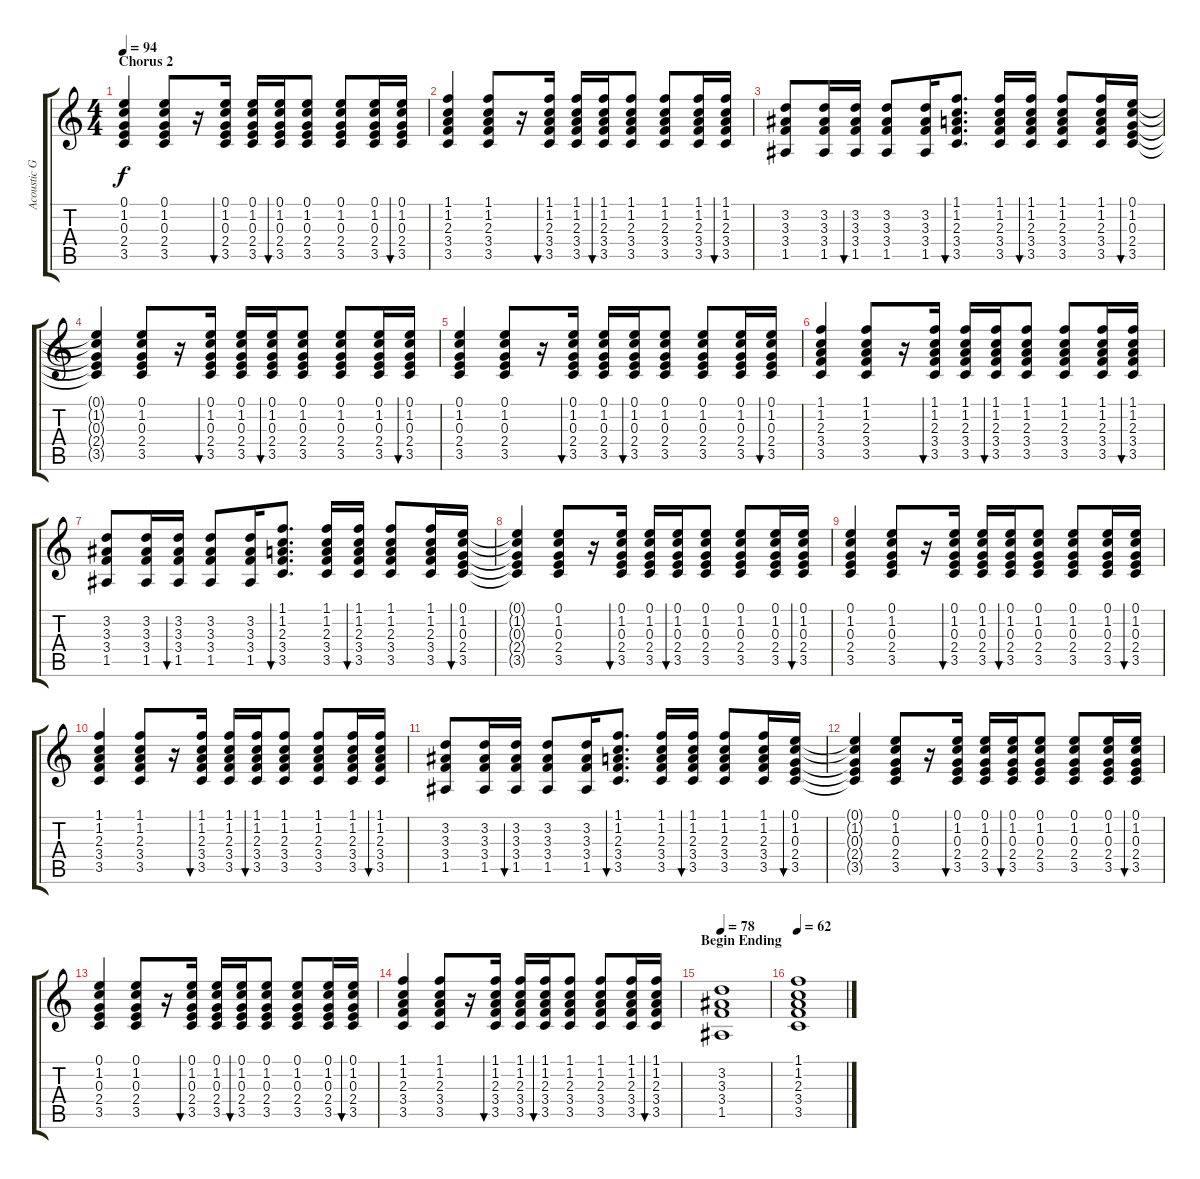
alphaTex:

\track ("Acoustic Guitar" "Acoustic G") {instrument acousticguitarsteel}
\staff {score tabs}
\tuning (E4 B3 G3 D3 A2 E2) {hide}
\ts (4 4)
\section ("" "Chorus 2")
\tempo 94
\clef g2
\ks c
(0.1 1.2 0.3 2.4 3.5).4{dy f} (0.1 1.2 0.3 2.4 3.5).8 r.16 (0.1 1.2 0.3 2.4 3.5).16{bu 120} (0.1 1.2 0.3 2.4 3.5).16 (0.1 1.2 0.3 2.4 3.5).16{bu 120} (0.1 1.2 0.3 2.4 3.5).8 (0.1 1.2 0.3 2.4 3.5).8 (0.1 1.2 0.3 2.4 3.5).16 (0.1 1.2 0.3 2.4 3.5).16{bu 120} |
(1.1 1.2 2.3 3.4 3.5).4 (1.1 1.2 2.3 3.4 3.5).8 r.16 (1.1 1.2 2.3 3.4 3.5).16{bu 120} (1.1 1.2 2.3 3.4 3.5).16 (1.1 1.2 2.3 3.4 3.5).16{bu 120} (1.1 1.2 2.3 3.4 3.5).8 (1.1 1.2 2.3 3.4 3.5).8 (1.1 1.2 2.3 3.4 3.5).16 (1.1 1.2 2.3 3.4 3.5).16{bu 120} |
(3.2 3.3 3.4 1.5).8 (3.2 3.3 3.4 1.5).16 (3.2 3.3 3.4 1.5).16{bu 120} (3.2 3.3 3.4 1.5).8 (3.2 3.3 3.4 1.5).16 (1.1 1.2 2.3 3.4 3.5).8{d bu 120} (1.1 1.2 2.3 3.4 3.5).16 (1.1 1.2 2.3 3.4 3.5).16{bu 120} (1.1 1.2 2.3 3.4 3.5).8 (1.1 1.2 2.3 3.4 3.5).16 (0.1 1.2 0.3 2.4 3.5).16{bu 120} |
(0.1{t} 1.2{t} 0.3{t} 2.4{t} 3.5{t}).4 (0.1 1.2 0.3 2.4 3.5).8 r.16 (0.1 1.2 0.3 2.4 3.5).16{bu 120} (0.1 1.2 0.3 2.4 3.5).16 (0.1 1.2 0.3 2.4 3.5).16{bu 120} (0.1 1.2 0.3 2.4 3.5).8 (0.1 1.2 0.3 2.4 3.5).8 (0.1 1.2 0.3 2.4 3.5).16 (0.1 1.2 0.3 2.4 3.5).16{bu 120} |
(0.1 1.2 0.3 2.4 3.5).4 (0.1 1.2 0.3 2.4 3.5).8 r.16 (0.1 1.2 0.3 2.4 3.5).16{bu 120} (0.1 1.2 0.3 2.4 3.5).16 (0.1 1.2 0.3 2.4 3.5).16{bu 120} (0.1 1.2 0.3 2.4 3.5).8 (0.1 1.2 0.3 2.4 3.5).8 (0.1 1.2 0.3 2.4 3.5).16 (0.1 1.2 0.3 2.4 3.5).16{bu 120} |
(1.1 1.2 2.3 3.4 3.5).4 (1.1 1.2 2.3 3.4 3.5).8 r.16 (1.1 1.2 2.3 3.4 3.5).16{bu 120} (1.1 1.2 2.3 3.4 3.5).16 (1.1 1.2 2.3 3.4 3.5).16{bu 120} (1.1 1.2 2.3 3.4 3.5).8 (1.1 1.2 2.3 3.4 3.5).8 (1.1 1.2 2.3 3.4 3.5).16 (1.1 1.2 2.3 3.4 3.5).16{bu 120} |
(3.2 3.3 3.4 1.5).8 (3.2 3.3 3.4 1.5).16 (3.2 3.3 3.4 1.5).16{bu 120} (3.2 3.3 3.4 1.5).8 (3.2 3.3 3.4 1.5).16 (1.1 1.2 2.3 3.4 3.5).8{d bu 120} (1.1 1.2 2.3 3.4 3.5).16 (1.1 1.2 2.3 3.4 3.5).16{bu 120} (1.1 1.2 2.3 3.4 3.5).8 (1.1 1.2 2.3 3.4 3.5).16 (0.1 1.2 0.3 2.4 3.5).16{bu 120} |
(0.1{t} 1.2{t} 0.3{t} 2.4{t} 3.5{t}).4 (0.1 1.2 0.3 2.4 3.5).8 r.16 (0.1 1.2 0.3 2.4 3.5).16{bu 120} (0.1 1.2 0.3 2.4 3.5).16 (0.1 1.2 0.3 2.4 3.5).16{bu 120} (0.1 1.2 0.3 2.4 3.5).8 (0.1 1.2 0.3 2.4 3.5).8 (0.1 1.2 0.3 2.4 3.5).16 (0.1 1.2 0.3 2.4 3.5).16{bu 120} |
(0.1 1.2 0.3 2.4 3.5).4 (0.1 1.2 0.3 2.4 3.5).8 r.16 (0.1 1.2 0.3 2.4 3.5).16{bu 120} (0.1 1.2 0.3 2.4 3.5).16 (0.1 1.2 0.3 2.4 3.5).16{bu 120} (0.1 1.2 0.3 2.4 3.5).8 (0.1 1.2 0.3 2.4 3.5).8 (0.1 1.2 0.3 2.4 3.5).16 (0.1 1.2 0.3 2.4 3.5).16{bu 120} |
(1.1 1.2 2.3 3.4 3.5).4 (1.1 1.2 2.3 3.4 3.5).8 r.16 (1.1 1.2 2.3 3.4 3.5).16{bu 120} (1.1 1.2 2.3 3.4 3.5).16 (1.1 1.2 2.3 3.4 3.5).16{bu 120} (1.1 1.2 2.3 3.4 3.5).8 (1.1 1.2 2.3 3.4 3.5).8 (1.1 1.2 2.3 3.4 3.5).16 (1.1 1.2 2.3 3.4 3.5).16{bu 120} |
(3.2 3.3 3.4 1.5).8 (3.2 3.3 3.4 1.5).16 (3.2 3.3 3.4 1.5).16{bu 120} (3.2 3.3 3.4 1.5).8 (3.2 3.3 3.4 1.5).16 (1.1 1.2 2.3 3.4 3.5).8{d bu 120} (1.1 1.2 2.3 3.4 3.5).16 (1.1 1.2 2.3 3.4 3.5).16{bu 120} (1.1 1.2 2.3 3.4 3.5).8 (1.1 1.2 2.3 3.4 3.5).16 (0.1 1.2 0.3 2.4 3.5).16{bu 120} |
(0.1{t} 1.2{t} 0.3{t} 2.4{t} 3.5{t}).4 (0.1 1.2 0.3 2.4 3.5).8 r.16 (0.1 1.2 0.3 2.4 3.5).16{bu 120} (0.1 1.2 0.3 2.4 3.5).16 (0.1 1.2 0.3 2.4 3.5).16{bu 120} (0.1 1.2 0.3 2.4 3.5).8 (0.1 1.2 0.3 2.4 3.5).8 (0.1 1.2 0.3 2.4 3.5).16 (0.1 1.2 0.3 2.4 3.5).16{bu 120} |
(0.1 1.2 0.3 2.4 3.5).4 (0.1 1.2 0.3 2.4 3.5).8 r.16 (0.1 1.2 0.3 2.4 3.5).16{bu 120} (0.1 1.2 0.3 2.4 3.5).16 (0.1 1.2 0.3 2.4 3.5).16{bu 120} (0.1 1.2 0.3 2.4 3.5).8 (0.1 1.2 0.3 2.4 3.5).8 (0.1 1.2 0.3 2.4 3.5).16 (0.1 1.2 0.3 2.4 3.5).16{bu 120} |
(1.1 1.2 2.3 3.4 3.5).4 (1.1 1.2 2.3 3.4 3.5).8 r.16 (1.1 1.2 2.3 3.4 3.5).16{bu 120} (1.1 1.2 2.3 3.4 3.5).16 (1.1 1.2 2.3 3.4 3.5).16{bu 120} (1.1 1.2 2.3 3.4 3.5).8 (1.1 1.2 2.3 3.4 3.5).8 (1.1 1.2 2.3 3.4 3.5).16 (1.1 1.2 2.3 3.4 3.5).16{bu 120} |
\section ("" "Begin Ending")
\tempo 78
(3.2 3.3 3.4 1.5).1 |
\tempo 62
(1.1 1.2 2.3 3.4 3.5).1
